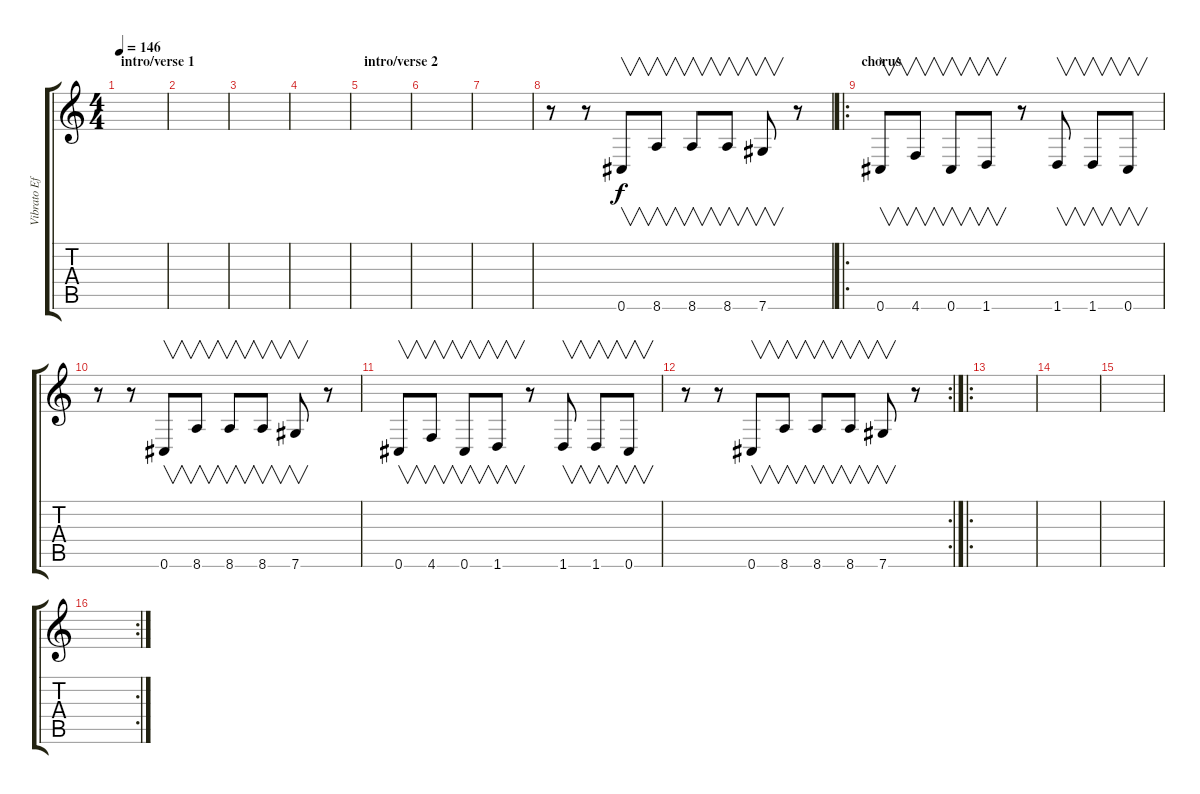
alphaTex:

\track ("Vibrato Effect" "Vibrato Ef") {instrument distortionguitar}
\staff {score tabs}
\tuning (Eb4 Bb3 Gb3 Db3 Ab2 Db2) {hide}
\ts (4 4)
\section ("" "intro/verse 1")
\tempo 146
\clef g2
\ks c
|
|
|
|
\section ("" "intro/verse 2")
|
|
|
r.8 r.8 0.6.8{v} 8.6.8{v} 8.6.8{v} 8.6.8{v} 7.6.8{v} r.8 |
\ro
\section ("" "chorus")
0.6.8{v} 4.6.8{v} 0.6.8{v} 1.6.8{v} r.8 1.6.8{v} 1.6.8{v} 0.6.8{v} |
r.8 r.8 0.6.8{v} 8.6.8{v} 8.6.8{v} 8.6.8{v} 7.6.8{v} r.8 |
0.6.8{v} 4.6.8{v} 0.6.8{v} 1.6.8{v} r.8 1.6.8{v} 1.6.8{v} 0.6.8{v} |
\rc 2
r.8 r.8 0.6.8{v} 8.6.8{v} 8.6.8{v} 8.6.8{v} 7.6.8{v} r.8 |
\ro
|
|
|
\rc 2
